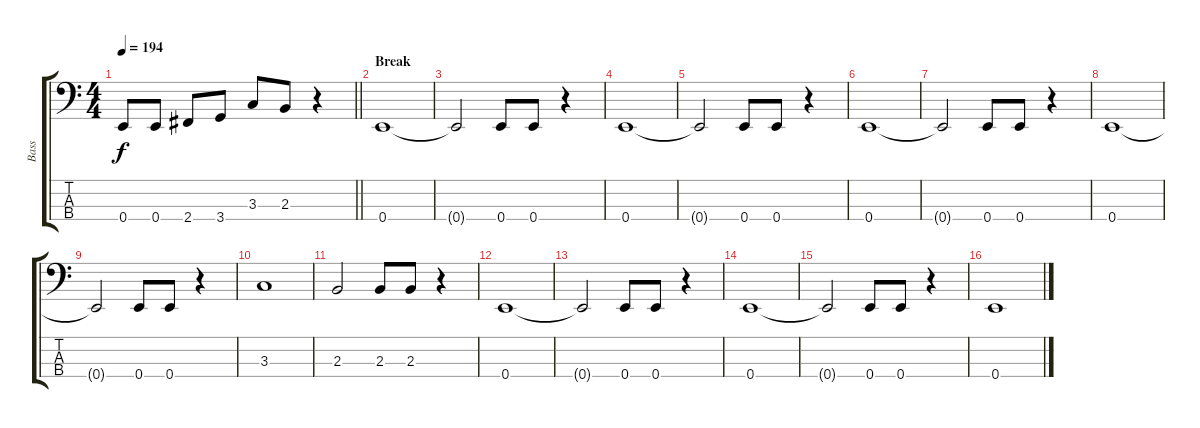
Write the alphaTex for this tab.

\track ("Bass" "Bass") {instrument electricbassfinger}
\staff {score tabs}
\tuning (G2 D2 A1 E1) {hide}
\ts (4 4)
\tempo 194
\clef f4
\barLineRight lightlight
\ks c
0.4.8{dy f} 0.4.8 2.4.8 3.4.8 3.3.8 2.3.8 r.4 |
\section ("" "Break")
0.4.1 |
0.4{t}.2 0.4.8 0.4.8 r.4 |
0.4.1 |
0.4{t}.2 0.4.8 0.4.8 r.4 |
0.4.1 |
0.4{t}.2 0.4.8 0.4.8 r.4 |
0.4.1 |
0.4{t}.2 0.4.8 0.4.8 r.4 |
3.3.1 |
2.3.2 2.3.8 2.3.8 r.4 |
0.4.1 |
0.4{t}.2 0.4.8 0.4.8 r.4 |
0.4.1 |
0.4{t}.2 0.4.8 0.4.8 r.4 |
0.4.1
